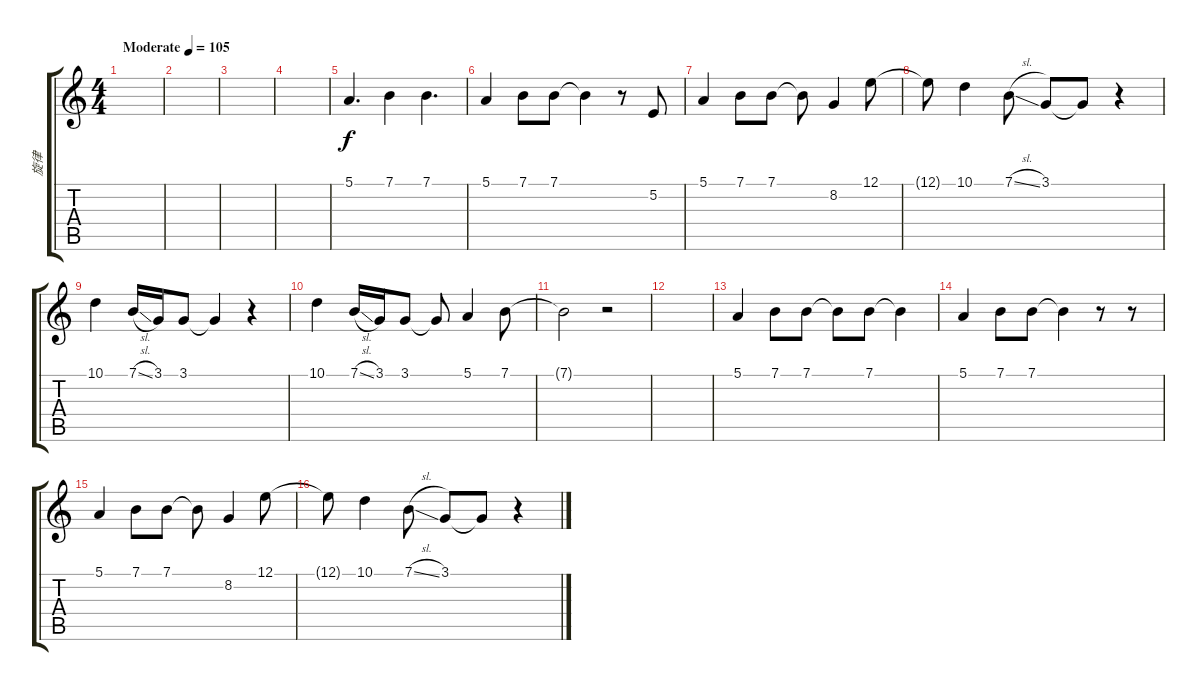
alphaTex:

\track ("旋律" "旋律") {instrument cello}
\staff {score tabs}
\tuning (E4 B3 G3 D3 A2 E2) {hide}
\ts (4 4)
\tempo (105 "Moderate")
\clef g2
\ks c
|
|
|
|
5.1.4{d} 7.1.4 7.1.4{d} |
5.1.4 7.1.8 7.1.8 7.1{t}.4 r.8 5.2.8 |
5.1.4 7.1.8 7.1.8 7.1{t}.8 8.2.4 12.1.8 |
12.1{t}.8 10.1.4 7.1{sl}.8 3.1.8 3.1{t}.8 r.4 |
10.1.4 7.1{sl}.16 3.1.16 3.1.8 3.1{t}.4 r.4 |
10.1.4 7.1{sl}.16 3.1.16 3.1.8 3.1{t}.8 5.1.4 7.1.8 |
7.1{t}.2 r.2 |
|
5.1.4 7.1.8 7.1.8 7.1{t}.8 7.1.8 7.1{t}.4 |
5.1.4 7.1.8 7.1.8 7.1{t}.4 r.8 r.8 |
5.1.4 7.1.8 7.1.8 7.1{t}.8 8.2.4 12.1.8 |
12.1{t}.8 10.1.4 7.1{sl}.8 3.1.8 3.1{t}.8 r.4
